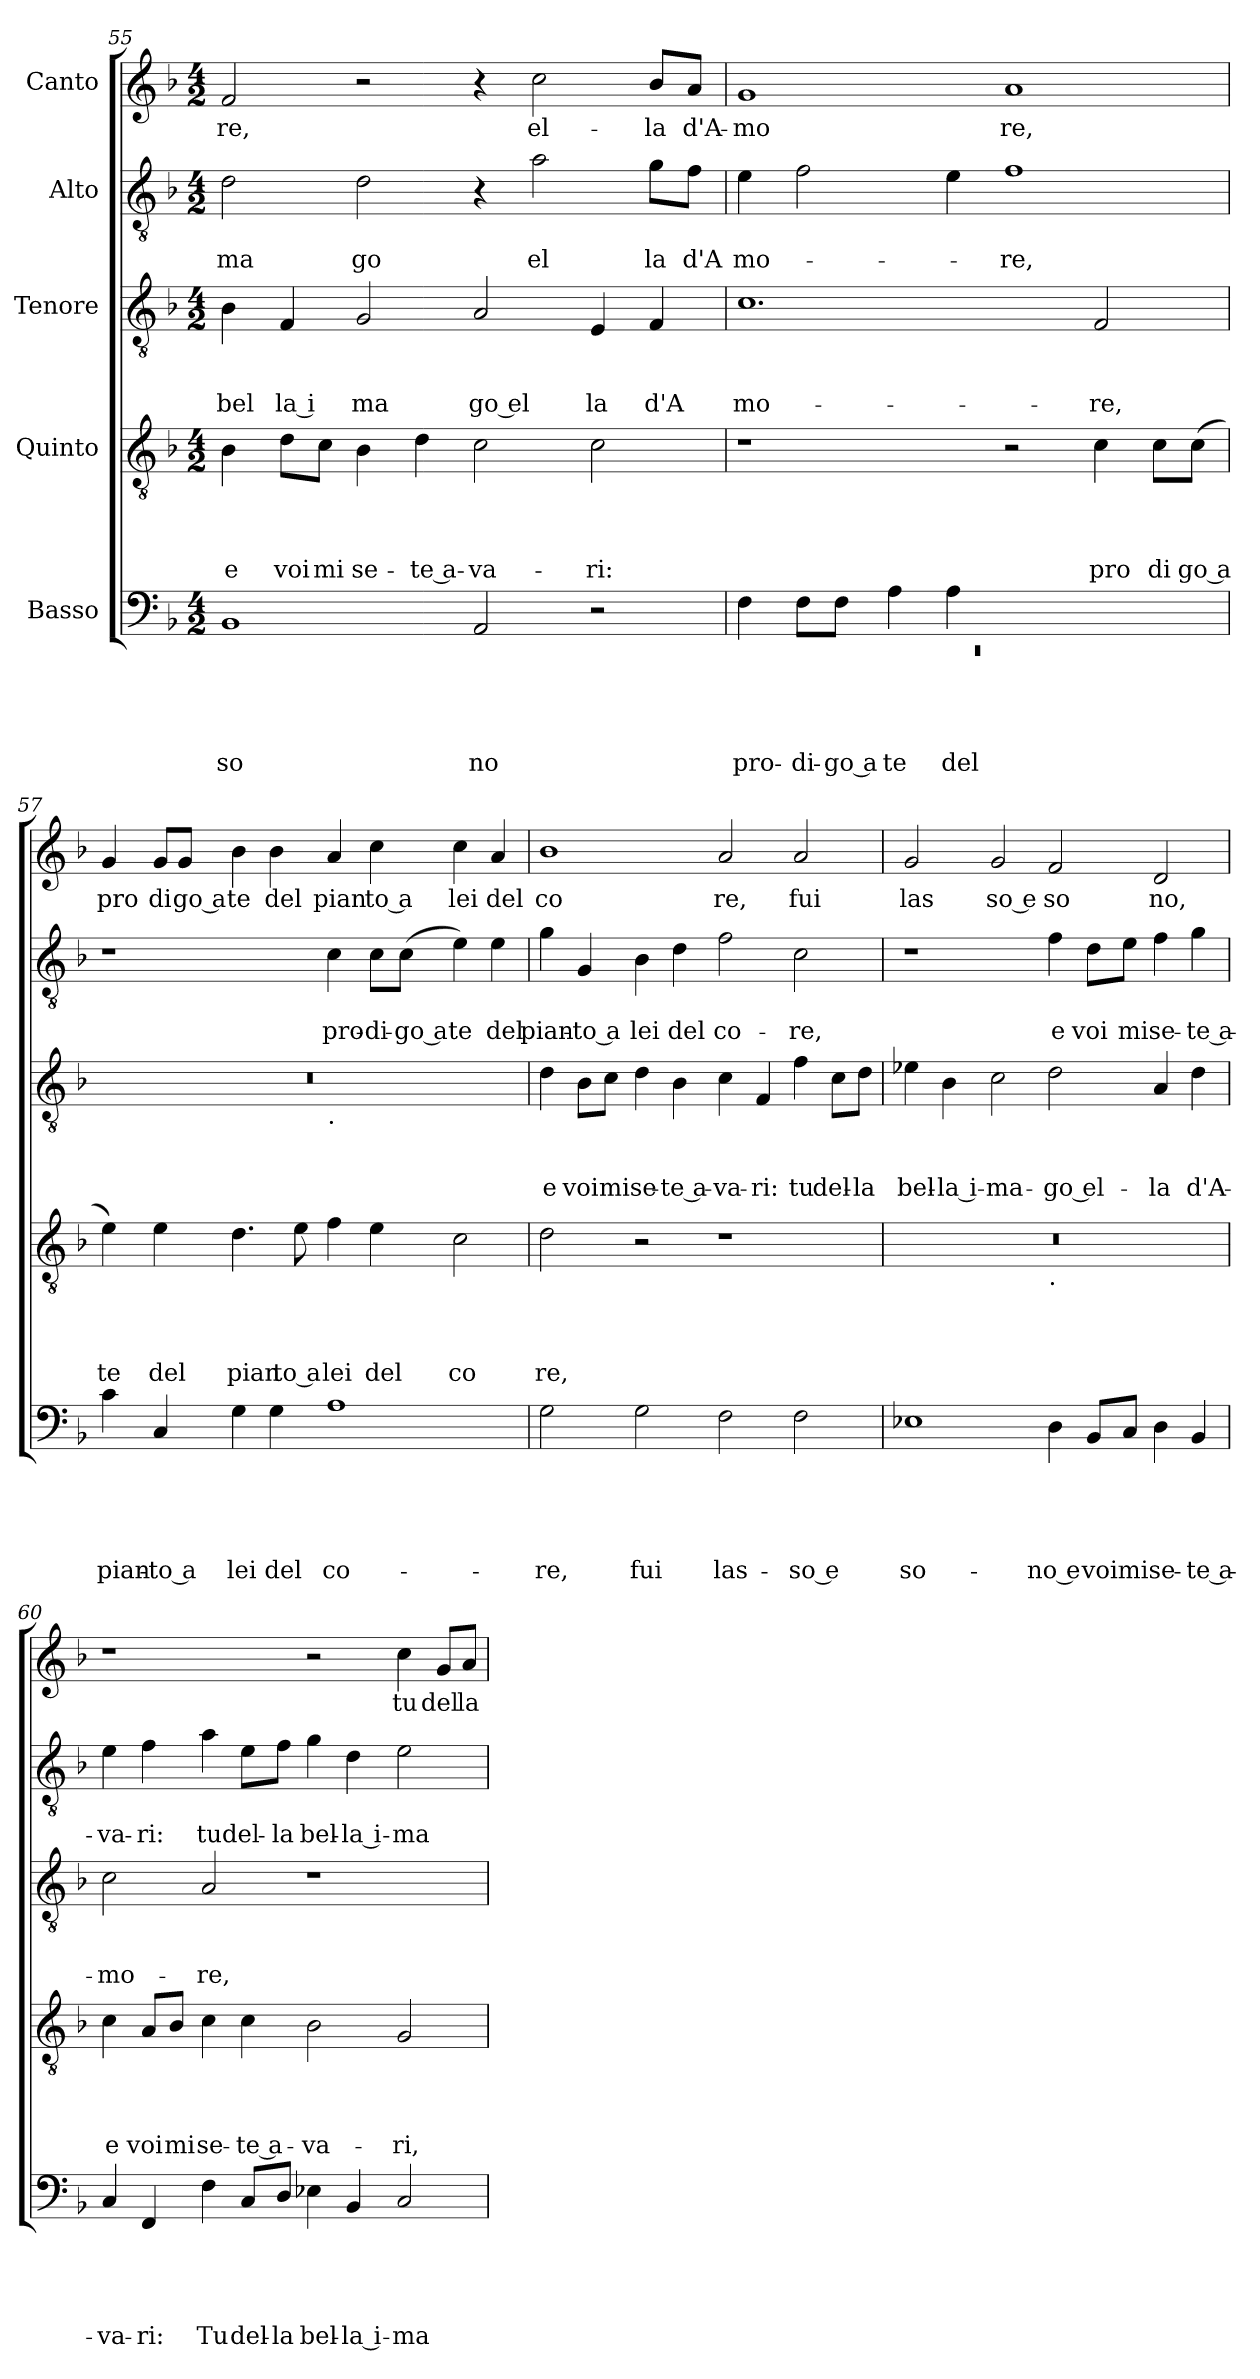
**kern	**text	**text	**text	**text	**text	**kern	**text	**text	**text	**text	**kern	**text	**text	**text	**kern	**text	**text	**kern	**text
*part5	*part5	*part5	*part5	*part5	*part5	*part4	*part4	*part4	*part4	*part4	*part3	*part3	*part3	*part3	*part2	*part2	*part2	*part1	*part1
*staff5	*staff5	*staff5	*staff5	*staff5	*staff5	*staff4	*staff4	*staff4	*staff4	*staff4	*staff3	*staff3	*staff3	*staff3	*staff2	*staff2	*staff2	*staff1	*staff1
*I"Basso	*	*	*	*	*	*I"Quinto	*	*	*	*	*I"Tenore	*	*	*	*I"Alto	*	*	*I"Canto	*
*clefF4	*	*	*	*	*	*clefGv2	*	*	*	*	*clefGv2	*	*	*	*clefGv2	*	*	*clefG2	*
*k[b-]	*	*	*	*	*	*k[b-]	*	*	*	*	*k[b-]	*	*	*	*k[b-]	*	*	*k[b-]	*
*F:	*	*	*	*	*	*F:	*	*	*	*	*F:	*	*	*	*F:	*	*	*F:	*
*M4/2	*	*	*	*	*	*M4/2	*	*	*	*	*M4/2	*	*	*	*M4/2	*	*	*M4/2	*
=55	=55	=55	=55	=55	=55	=55	=55	=55	=55	=55	=55	=55	=55	=55	=55	=55	=55	=55	=55
!	!	!	!	!	!LO:LY:b	!	!	!	!	!LO:LY:b	!	!	!	!LO:LY:b	!	!	!LO:LY:b	!	!LO:LY:b
1BB-	.	.	.	.	so	4B-\	.	.	.	e	4B-\	.	.	bel	2d\	.	ma	2f/	-re,
!	!	!	!	!	!	!	!	!	!	!LO:LY:b	!	!	!	!LO:LY:b:rj	!	!	!	!	!
.	.	.	.	.	.	8d\L	.	.	.	voi	4F/	.	.	la i	.	.	.	.	.
!	!	!	!	!	!	!	!	!	!	!LO:LY:b	!	!	!	!	!	!	!	!	!
.	.	.	.	.	.	8c\J	.	.	.	mi	.	.	.	.	.	.	.	.	.
!	!	!	!	!	!	!	!	!	!	!LO:LY:b	!	!	!	!LO:LY:b	!	!	!LO:LY:b	!	!
.	.	.	.	.	.	4B-\	.	.	.	se-	2G/	.	.	ma	2d\	.	go	2r	.
!	!	!	!	!	!	!	!	!	!	!LO:LY:b:rj	!	!	!	!	!	!	!	!	!
.	.	.	.	.	.	4d\	.	.	.	-te a-	.	.	.	.	.	.	.	.	.
!	!	!	!	!	!LO:LY:b	!	!	!	!	!LO:LY:b	!	!	!	!LO:LY:b:rj	!	!	!	!	!
2AA/	.	.	.	.	no	2c\	.	.	.	-va-	2A/	.	.	go el	4r	.	.	4r	.
!	!	!	!	!	!	!	!	!	!	!	!	!	!	!	!	!	!LO:LY:b	!	!LO:LY:b
.	.	.	.	.	.	.	.	.	.	.	.	.	.	.	2a\	.	el	2cc\	el-
!	!	!	!	!	!	!	!	!	!	!LO:LY:b	!	!	!	!LO:LY:b	!	!	!	!	!
2r	.	.	.	.	.	2c\	.	.	.	-ri:	4E/	.	.	la	.	.	.	.	.
!	!	!	!	!	!	!	!	!	!	!	!	!	!	!LO:LY:b	!	!	!LO:LY:b	!	!LO:LY:b
.	.	.	.	.	.	.	.	.	.	.	4F/	.	.	d'A	8g\L	.	la	8b-/L	-la
!	!	!	!	!	!	!	!	!	!	!	!	!	!	!	!	!	!LO:LY:b	!	!LO:LY:b
.	.	.	.	.	.	.	.	.	.	.	.	.	.	.	8f\J	.	d'A	8a/J	d'A-
!!LO:LB:g=z
=56	=56	=56	=56	=56	=56	=56	=56	=56	=56	=56	=56	=56	=56	=56	=56	=56	=56	=56	=56
*^	*	*	*	*	*	*	*	*	*	*	*	*	*	*	*	*	*	*	*
!	!LO:N:vis=1	!	!	!	!	!LO:LY:b	!	!	!	!	!	!	!	!	!LO:LY:b	!	!	!LO:LY:b	!	!LO:LY:b
*	*^	*	*	*	*	*	*	*	*	*	*	*	*	*	*	*	*	*	*	*
0ryy	0rEE	4F\	.	.	.	.	pro-	1r	.	.	.	.	1.c	.	.	mo-	4e\	.	mo-	1g	-mo
!	!	!	!	!	!	!	!LO:LY:b	!	!	!	!	!	!	!	!	!	!	!	!	!	!
.	.	8F\L	.	.	.	.	-di-	.	.	.	.	.	.	.	.	.	2f\	.	.	.	.
!	!	!	!	!	!	!	!LO:LY:b:rj	!	!	!	!	!	!	!	!	!	!	!	!	!	!
.	.	8F\J	.	.	.	.	-go a	.	.	.	.	.	.	.	.	.	.	.	.	.	.
!	!	!	!	!	!	!	!LO:LY:b	!	!	!	!	!	!	!	!	!	!	!	!	!	!
.	.	4A\	.	.	.	.	te	.	.	.	.	.	.	.	.	.	.	.	.	.	.
!	!	!	!	!	!	!	!LO:LY:b	!	!	!	!	!	!	!	!	!	!	!	!	!	!
.	.	4A\	.	.	.	.	del	.	.	.	.	.	.	.	.	.	4e\	.	.	.	.
!	!	!	!	!	!	!	!	!	!	!	!	!	!	!	!	!	!	!	!LO:LY:b	!	!LO:LY:b
.	.	1ryy	.	.	.	.	.	2r	.	.	.	.	.	.	.	.	1f	.	-re,	1a	re,
!	!	!	!	!	!	!	!	!	!	!	!	!LO:LY:b	!	!	!	!LO:LY:b	!	!	!	!	!
.	.	.	.	.	.	.	.	4c\	.	.	.	pro	2F/	.	.	-re,	.	.	.	.	.
!	!	!	!	!	!	!	!	!	!	!	!	!LO:LY:b	!	!	!	!	!	!	!	!	!
.	.	.	.	.	.	.	.	8c\L	.	.	.	di	.	.	.	.	.	.	.	.	.
!	!	!	!	!	!	!	!	!	!	!	!	!LO:LY:b:rj	!	!	!	!	!	!	!	!	!
.	.	.	.	.	.	.	.	(<8c\J	.	.	.	go a	.	.	.	.	.	.	.	.	.
*v	*v	*v	*	*	*	*	*	*	*	*	*	*	*	*	*	*	*	*	*	*	*
=57	=57	=57	=57	=57	=57	=57	=57	=57	=57	=57	=57	=57	=57	=57	=57	=57	=57	=57	=57
!	!	!	!	!	!LO:LY:b	!	!	!	!	!LO:LY:b	!	!	!	!	!	!	!	!	!LO:LY:b
*	*	*	*	*	*	*	*	*	*	*	*^	*	*	*	*	*	*	*	*
4c\	.	.	.	.	pian-	4e\)	.	.	.	te	0r	1ryy	.	.	.	1r	.	.	4g/	pro
!	!	!	!	!	!LO:LY:b:rj	!	!	!	!	!LO:LY:b	!	!	!	!	!	!	!	!	!	!LO:LY:b
4C/	.	.	.	.	-to a	4e\	.	.	.	del	.	.	.	.	.	.	.	.	8g/L	di
!	!	!	!	!	!	!	!	!	!	!	!	!	!	!	!	!	!	!	!	!LO:LY:b:rj
.	.	.	.	.	.	.	.	.	.	.	.	.	.	.	.	.	.	.	8g/J	go a
!	!	!	!	!	!LO:LY:b	!	!	!	!	!LO:LY:b	!	!	!	!	!	!	!	!	!	!LO:LY:b
4G\	.	.	.	.	lei	4.d\	.	.	.	pian	.	.	.	.	.	.	.	.	4b-\	te
!	!	!	!	!	!LO:LY:b	!	!	!	!	!	!	!	!	!	!	!	!	!	!	!LO:LY:b
4G\	.	.	.	.	del	.	.	.	.	.	.	.	.	.	.	.	.	.	4b-\	del
!	!	!	!	!	!	!	!	!	!	!LO:LY:b:rj	!	!	!	!	!	!	!	!	!	!
.	.	.	.	.	.	8e\	.	.	.	to a	.	.	.	.	.	.	.	.	.	.
!	!	!	!	!	!	!	!	!	!	!	!	!LO:TX:b:t=.	!	!	!	!	!	!	!	!
!	!	!	!	!	!LO:LY:b	!	!	!	!	!LO:LY:b	!	!	!	!	!	!	!	!LO:LY:b	!	!LO:LY:b
1A	.	.	.	.	co-	4f\	.	.	.	lei	.	1ryy	.	.	.	4c\	.	pro-	4a/	pian
!	!	!	!	!	!	!	!	!	!	!LO:LY:b	!	!	!	!	!	!	!	!LO:LY:b	!	!LO:LY:b:rj
.	.	.	.	.	.	4e\	.	.	.	del	.	.	.	.	.	8c\L	.	-di-	4cc\	to a
!	!	!	!	!	!	!	!	!	!	!	!	!	!	!	!	!	!	!LO:LY:b:rj	!	!
.	.	.	.	.	.	.	.	.	.	.	.	.	.	.	.	(<8c\J	.	-go a	.	.
!	!	!	!	!	!	!	!	!	!	!LO:LY:b	!	!	!	!	!	!	!	!LO:LY:b	!	!LO:LY:b
.	.	.	.	.	.	2c\	.	.	.	co	.	.	.	.	.	4e\)	.	te	4cc\	lei
!	!	!	!	!	!	!	!	!	!	!	!	!	!	!	!	!	!	!LO:LY:b	!	!LO:LY:b
.	.	.	.	.	.	.	.	.	.	.	.	.	.	.	.	4e\	.	del	4a/	del
=58	=58	=58	=58	=58	=58	=58	=58	=58	=58	=58	=58	=58	=58	=58	=58	=58	=58	=58	=58	=58
!	!	!	!	!	!LO:LY:b	!	!	!	!	!LO:LY:b	!	!	!	!	!LO:LY:b	!	!	!LO:LY:b	!	!LO:LY:b
*	*	*	*	*	*	*	*	*	*	*	*v	*v	*	*	*	*	*	*	*	*
2G\	.	.	.	.	-re,	2d\	.	.	.	re,	4d\	.	.	e	4g\	.	pian-	1b-	co
!	!	!	!	!	!	!	!	!	!	!	!	!	!	!LO:LY:b	!	!	!LO:LY:b:rj	!	!
.	.	.	.	.	.	.	.	.	.	.	8B-\L	.	.	voi	4G/	.	-to a	.	.
!	!	!	!	!	!	!	!	!	!	!	!	!	!	!LO:LY:b	!	!	!	!	!
.	.	.	.	.	.	.	.	.	.	.	8c\J	.	.	mi	.	.	.	.	.
!	!	!	!	!	!LO:LY:b	!	!	!	!	!	!	!	!	!LO:LY:b	!	!	!LO:LY:b	!	!
2G\	.	.	.	.	fui	2r	.	.	.	.	4d\	.	.	se-	4B-\	.	lei	.	.
!	!	!	!	!	!	!	!	!	!	!	!	!	!	!LO:LY:b:rj	!	!	!LO:LY:b	!	!
.	.	.	.	.	.	.	.	.	.	.	4B-\	.	.	-te a-	4d\	.	del	.	.
!	!	!	!	!	!LO:LY:b	!	!	!	!	!	!	!	!	!LO:LY:b	!	!	!LO:LY:b	!	!LO:LY:b
2F\	.	.	.	.	las-	1r	.	.	.	.	4c\	.	.	-va-	2f\	.	co-	2a/	re,
!	!	!	!	!	!	!	!	!	!	!	!	!	!	!LO:LY:b	!	!	!	!	!
.	.	.	.	.	.	.	.	.	.	.	4F/	.	.	-ri:	.	.	.	.	.
!	!	!	!	!	!LO:LY:b:rj	!	!	!	!	!	!	!	!	!LO:LY:b	!	!	!LO:LY:b	!	!LO:LY:b
2F\	.	.	.	.	-so e	.	.	.	.	.	4f\	.	.	tu	2c\	.	-re,	2a/	fui
!	!	!	!	!	!	!	!	!	!	!	!	!	!	!LO:LY:b	!	!	!	!	!
.	.	.	.	.	.	.	.	.	.	.	8c\L	.	.	del-	.	.	.	.	.
!	!	!	!	!	!	!	!	!	!	!	!	!	!	!LO:LY:b	!	!	!	!	!
.	.	.	.	.	.	.	.	.	.	.	8d\J	.	.	-la	.	.	.	.	.
!!LO:PB:g=z
=59	=59	=59	=59	=59	=59	=59	=59	=59	=59	=59	=59	=59	=59	=59	=59	=59	=59	=59	=59
!	!	!	!	!	!LO:LY:b	!	!	!	!	!	!	!	!	!LO:LY:b	!	!	!	!	!LO:LY:b
*	*	*	*	*	*	*^	*	*	*	*	*	*	*	*	*	*	*	*	*
1E-X	.	.	.	.	so-	0r	1ryy	.	.	.	.	4e-X\	.	.	bel-	1r	.	.	2g/	las
!	!	!	!	!	!	!	!	!	!	!	!	!	!	!	!LO:LY:b:rj	!	!	!	!	!
.	.	.	.	.	.	.	.	.	.	.	.	4B-\	.	.	-la i-	.	.	.	.	.
!	!	!	!	!	!	!	!	!	!	!	!	!	!	!	!LO:LY:b	!	!	!	!	!LO:LY:b:rj
.	.	.	.	.	.	.	.	.	.	.	.	2c\	.	.	-ma-	.	.	.	2g/	so e
!	!	!	!	!	!	!	!LO:TX:b:t=.	!	!	!	!	!	!	!	!	!	!	!	!	!
!	!	!	!	!	!LO:LY:b:rj	!	!	!	!	!	!	!	!	!	!LO:LY:b:rj	!	!	!LO:LY:b	!	!LO:LY:b
4D\	.	.	.	.	-no e	.	1ryy	.	.	.	.	2d\	.	.	-go el-	4f\	.	e	2f/	so
!	!	!	!	!	!LO:LY:b	!	!	!	!	!	!	!	!	!	!	!	!	!LO:LY:b	!	!
8BB-/L	.	.	.	.	voi	.	.	.	.	.	.	.	.	.	.	8d\L	.	voi	.	.
!	!	!	!	!	!LO:LY:b	!	!	!	!	!	!	!	!	!	!	!	!	!LO:LY:b	!	!
8C/J	.	.	.	.	mi	.	.	.	.	.	.	.	.	.	.	8e\J	.	mi	.	.
!	!	!	!	!	!LO:LY:b	!	!	!	!	!	!	!	!	!	!LO:LY:b	!	!	!LO:LY:b	!	!LO:LY:b
4D\	.	.	.	.	se-	.	.	.	.	.	.	4A/	.	.	-la	4f\	.	se-	2d/	no,
!	!	!	!	!	!LO:LY:b:rj	!	!	!	!	!	!	!	!	!	!LO:LY:b	!	!	!LO:LY:b:rj	!	!
4BB-/	.	.	.	.	-te a-	.	.	.	.	.	.	4d\	.	.	d'A-	4g\	.	-te a-	.	.
=60	=60	=60	=60	=60	=60	=60	=60	=60	=60	=60	=60	=60	=60	=60	=60	=60	=60	=60	=60	=60
!	!	!	!	!	!LO:LY:b	!	!	!	!	!	!LO:LY:b	!	!	!	!LO:LY:b	!	!	!LO:LY:b	!	!
*	*	*	*	*	*	*v	*v	*	*	*	*	*	*	*	*	*	*	*	*	*
4C/	.	.	.	.	-va-	4c\	.	.	.	e	2c\	.	.	-mo-	4e\	.	-va-	1r	.
!	!	!	!	!	!LO:LY:b	!	!	!	!	!LO:LY:b	!	!	!	!	!	!	!LO:LY:b	!	!
4FF/	.	.	.	.	-ri:	8A/L	.	.	.	voi	.	.	.	.	4f\	.	-ri:	.	.
!	!	!	!	!	!	!	!	!	!	!LO:LY:b	!	!	!	!	!	!	!	!	!
.	.	.	.	.	.	8B-/J	.	.	.	mi	.	.	.	.	.	.	.	.	.
!	!	!	!	!	!LO:LY:b	!	!	!	!	!LO:LY:b	!	!	!	!LO:LY:b	!	!	!LO:LY:b	!	!
4F\	.	.	.	.	Tu	4c\	.	.	.	se-	2A/	.	.	-re,	4a\	.	tu	.	.
!	!	!	!	!	!LO:LY:b	!	!	!	!	!LO:LY:b:rj	!	!	!	!	!	!	!LO:LY:b	!	!
8C/L	.	.	.	.	del-	4c\	.	.	.	-te a-	.	.	.	.	8e\L	.	del-	.	.
!	!	!	!	!	!LO:LY:b	!	!	!	!	!	!	!	!	!	!	!	!LO:LY:b	!	!
8D/J	.	.	.	.	-la	.	.	.	.	.	.	.	.	.	8f\J	.	-la	.	.
!	!	!	!	!	!LO:LY:b	!	!	!	!	!LO:LY:b	!	!	!	!	!	!	!LO:LY:b	!	!
4E-X\	.	.	.	.	bel-	2B-\	.	.	.	-va-	1r	.	.	.	4g\	.	bel-	2r	.
!	!	!	!	!	!LO:LY:b:rj	!	!	!	!	!	!	!	!	!	!	!	!LO:LY:b:rj	!	!
4BB-/	.	.	.	.	-la i-	.	.	.	.	.	.	.	.	.	4d\	.	-la i-	.	.
!	!	!	!	!	!LO:LY:b	!	!	!	!	!LO:LY:b	!	!	!	!	!	!	!LO:LY:b	!	!LO:LY:b
2C/	.	.	.	.	-ma-	2G/	.	.	.	-ri,	.	.	.	.	2e\	.	-ma-	4cc\	tu
!	!	!	!	!	!	!	!	!	!	!	!	!	!	!	!	!	!	!	!LO:LY:b
.	.	.	.	.	.	.	.	.	.	.	.	.	.	.	.	.	.	8g/L	del
!	!	!	!	!	!	!	!	!	!	!	!	!	!	!	!	!	!	!	!LO:LY:b
.	.	.	.	.	.	.	.	.	.	.	.	.	.	.	.	.	.	8a/J	la
=	=	=	=	=	=	=	=	=	=	=	=	=	=	=	=	=	=	=	=
*-	*-	*-	*-	*-	*-	*-	*-	*-	*-	*-	*-	*-	*-	*-	*-	*-	*-	*-	*-
